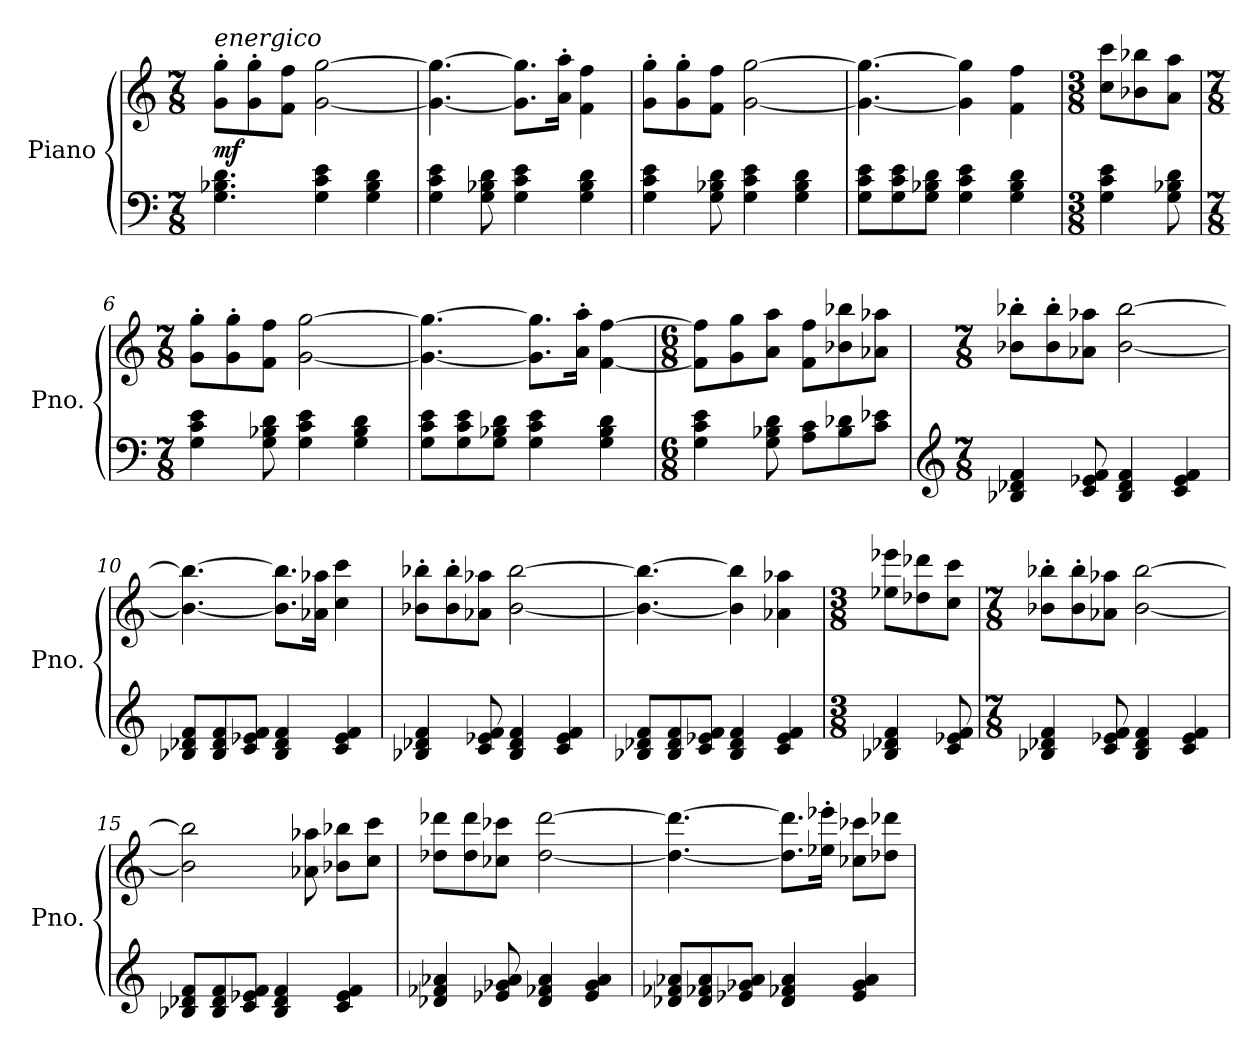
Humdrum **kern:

**kern	**kern	**dynam
*part1	*part1	*part1
*staff2	*staff1	*staff1/2
*I"Piano	*	*
*I'Pno.	*	*
*clefF4	*clefG2	*
*k[]	*k[]	*
*M7/8	*M7/8	*
*MM140	*MM140	*
=1	=1	=1
!	!LO:TX:a:i:t=energico	!
!	!	!LO:DY:b
4.G\ 4.B-X\ 4.d\	8g\' 8gg\'L	mf
.	8g\' 8gg\'	.
.	8f\ 8ff\J	.
4G\ 4c\ 4e\	[2g\ [2gg\	.
4G\ 4B-\ 4d\	.	.
=2	=2	=2
4G\ 4c\ 4e\	4.g\_ 4.gg\_	.
8G\ 8B-X\ 8d\	.	.
4G\ 4c\ 4e\	8.g\] 8.gg\]L	.
.	16a\' 16aa\'Jk	.
4G\ 4B-\ 4d\	4f\ 4ff\	.
=3	=3	=3
4G\ 4c\ 4e\	8g\' 8gg\'L	.
.	8g\' 8gg\'	.
8G\ 8B-X\ 8d\	8f\ 8ff\J	.
4G\ 4c\ 4e\	[2g\ [2gg\	.
4G\ 4B-\ 4d\	.	.
=4	=4	=4
8G\ 8c\ 8e\L	4.g\_ 4.gg\_	.
8G\ 8c\ 8e\	.	.
8G\ 8B-X\ 8d\J	.	.
4G\ 4c\ 4e\	4g\] 4gg\]	.
4G\ 4B-\ 4d\	4f\ 4ff\	.
=5	=5	=5
*M3/8	*M3/8	*
4G\ 4c\ 4e\	8cc\ 8ccc\L	.
.	8b-X\ 8bb-X\	.
8G\ 8B-X\ 8d\	8a\ 8aa\J	.
=6	=6	=6
*M7/8	*M7/8	*
4G\ 4c\ 4e\	8g\' 8gg\'L	.
.	8g\' 8gg\'	.
8G\ 8B-X\ 8d\	8f\ 8ff\J	.
4G\ 4c\ 4e\	[2g\ [2gg\	.
4G\ 4B-\ 4d\	.	.
!!LO:LB:g=z
=7	=7	=7
8G\ 8c\ 8e\L	4.g\_ 4.gg\_	.
8G\ 8c\ 8e\	.	.
8G\ 8B-X\ 8d\J	.	.
4G\ 4c\ 4e\	8.g\] 8.gg\]L	.
.	16a\' 16aa\'Jk	.
4G\ 4B-\ 4d\	[4f\ [4ff\	.
=8	=8	=8
*M6/8	*M6/8	*
4G\ 4c\ 4e\	8f\] 8ff\]L	.
.	8g\ 8gg\	.
8G\ 8B-X\ 8d\	8a\ 8aa\J	.
8A\ 8c\L	8f\ 8ff\L	.
8B-\ 8d-X\	8b-X\ 8bb-X\	.
8c\ 8e-X\J	8a-X\ 8aa-X\J	.
=9	=9	=9
*clefG2	*	*
*M7/8	*M7/8	*
4B-X/ 4d-X/ 4f/	8b-X\' 8bb-X\'L	.
.	8b-\' 8bb-\'	.
8c/ 8e-X/ 8f/	8a-X\ 8aa-X\J	.
4B-/ 4d-/ 4f/	[2b-\ [2bb-\	.
4c/ 4e-/ 4f/	.	.
=10	=10	=10
8B-X/ 8d-X/ 8f/L	4.b-\_ 4.bb-\_	.
8B-/ 8d-/ 8f/	.	.
8c/ 8e-X/ 8f/J	.	.
4B-/ 4d-/ 4f/	8.b-\] 8.bb-\]L	.
.	16a-X\ 16aa-X\Jk	.
4c/ 4e-/ 4f/	4cc\ 4ccc\	.
!!LO:LB:g=z
=11	=11	=11
4B-X/ 4d-X/ 4f/	8b-X\' 8bb-X\'L	.
.	8b-\' 8bb-\'	.
8c/ 8e-X/ 8f/	8a-X\ 8aa-X\J	.
4B-/ 4d-/ 4f/	[2b-\ [2bb-\	.
4c/ 4e-/ 4f/	.	.
=12	=12	=12
8B-X/ 8d-X/ 8f/L	4.b-\_ 4.bb-\_	.
8B-/ 8d-/ 8f/	.	.
8c/ 8e-X/ 8f/J	.	.
4B-/ 4d-/ 4f/	4b-\] 4bb-\]	.
4c/ 4e-/ 4f/	4a-X\ 4aa-X\	.
=13	=13	=13
*M3/8	*M3/8	*
4B-X/ 4d-X/ 4f/	8ee-X\ 8eee-X\L	.
.	8dd-X\ 8ddd-X\	.
8c/ 8e-X/ 8f/	8cc\ 8ccc\J	.
=14	=14	=14
*M7/8	*M7/8	*
4B-X/ 4d-X/ 4f/	8b-X\' 8bb-X\'L	.
.	8b-\' 8bb-\'	.
8c/ 8e-X/ 8f/	8a-X\ 8aa-X\J	.
4B-/ 4d-/ 4f/	[2b-\ [2bb-\	.
4c/ 4e-/ 4f/	.	.
!!LO:LB:g=z
=15	=15	=15
8B-X/ 8d-X/ 8f/L	2b-\] 2bb-\]	.
8B-/ 8d-/ 8f/	.	.
8c/ 8e-X/ 8f/J	.	.
4B-/ 4d-/ 4f/	.	.
.	8a-X\ 8aa-X\	.
4c/ 4e-/ 4f/	8b-X\ 8bb-X\L	.
.	8cc\ 8ccc\J	.
=16	=16	=16
4d-X/ 4f-X/ 4a-X/	8dd-X\ 8ddd-X\L	.
.	8dd-\ 8ddd-\	.
8e-X/ 8g-X/ 8a-/	8cc-X\ 8ccc-X\J	.
4d-/ 4f-X/ 4a-/	[2dd-\ [2ddd-\	.
4e-/ 4g-/ 4a-/	.	.
=17	=17	=17
8d-X/ 8f-X/ 8a-X/L	4.dd-\_ 4.ddd-\_	.
8d-/ 8f-X/ 8a-/	.	.
8e-X/ 8g-X/ 8a-/J	.	.
4d-/ 4f-X/ 4a-/	8.dd-\] 8.ddd-\]L	.
.	16ee-X\' 16eee-X\'Jk	.
4e-/ 4g-/ 4a-/	8cc-X\ 8ccc-X\L	.
.	8dd-X\ 8ddd-X\J	.
=	=	=
*-	*-	*-
